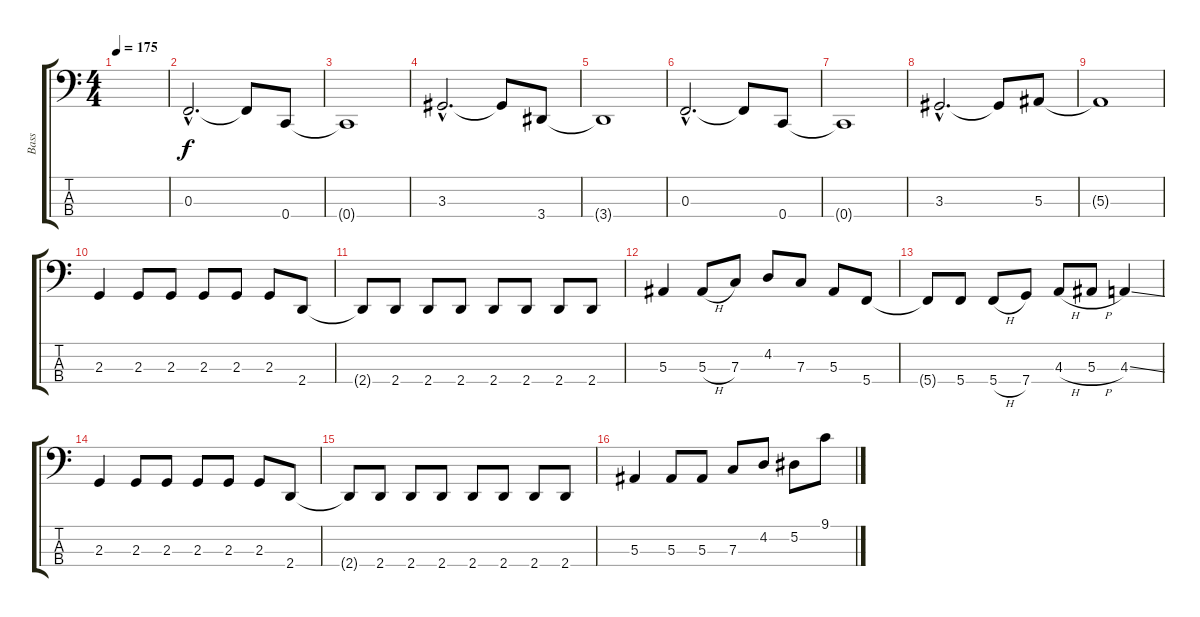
\track ("Bass" "Bass") {instrument electricbasspick}
\staff {score tabs}
\tuning (Eb2 Bb1 F1 C1) {hide}
\ts (4 4)
\tempo 175
\clef f4
\ks c
|
0.3{hac}.2{d} 0.3{t}.8 0.4.8 |
0.4{t}.1 |
3.3{hac}.2{d} 3.3{t}.8 3.4.8 |
3.4{t}.1 |
0.3{hac}.2{d} 0.3{t}.8 0.4.8 |
0.4{t}.1 |
3.3{hac}.2{d} 3.3{t}.8 5.3.8 |
5.3{t}.1 |
2.3.4 2.3.8 2.3.8 2.3.8 2.3.8 2.3.8 2.4.8 |
2.4{t}.8 2.4.8 2.4.8 2.4.8 2.4.8 2.4.8 2.4.8 2.4.8 |
5.3.4 5.3{h}.8 7.3.8 4.2.8 7.3.8 5.3.8 5.4.8 |
5.4{t}.8 5.4.8 5.4{h}.8 7.4.8 4.3{h}.8 5.3{h}.8 4.3{ss}.4 |
2.3.4 2.3.8 2.3.8 2.3.8 2.3.8 2.3.8 2.4.8 |
2.4{t}.8 2.4.8 2.4.8 2.4.8 2.4.8 2.4.8 2.4.8 2.4.8 |
5.3.4 5.3.8 5.3.8 7.3.8 4.2.8 5.2.8 9.1.8
